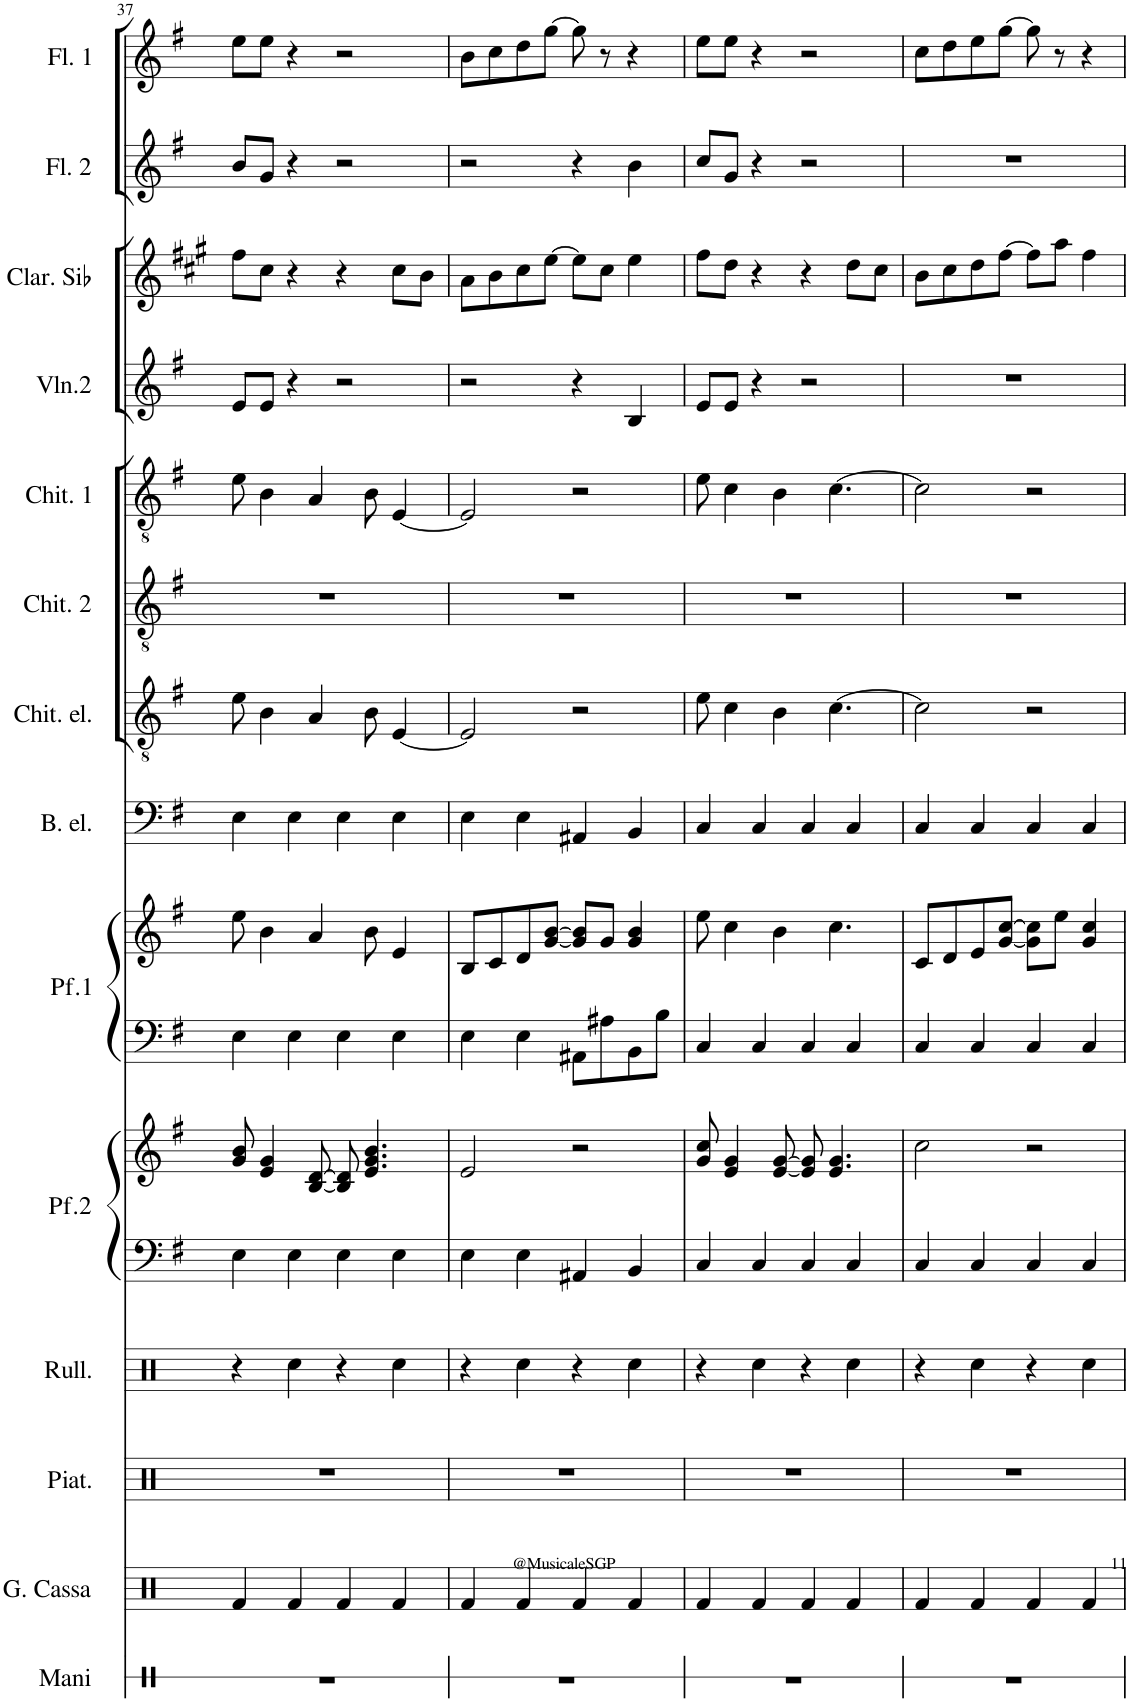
**kern	**kern	**kern	**kern	**kern	**kern	**kern	**kern	**kern	**kern	**kern	**kern	**kern	**kern	**kern	**kern
*part14	*part13	*part12	*part11	*part10	*part10	*part9	*part9	*part8	*part7	*part6	*part5	*part4	*part3	*part2	*part1
*staff16	*staff15	*staff14	*staff13	*staff12	*staff11	*staff10	*staff9	*staff8	*staff7	*staff6	*staff5	*staff4	*staff3	*staff2	*staff1
*I"Battito di mani	*I"Gran cassa	*I"Piatti	*I"Rullante	*I"Piano 2	*	*I"Piano 1	*	*I"Basso elettrico	*I"Chitarra elettrica	*I"Chitarra 2	*I"Chitarra 1	*I"Violino 2	*I"Clarinette en Sib	*I"Flauto 2	*I"Flauto 1
*I'Mani	*I'G. Cassa	*I'Piat.	*I'Rull.	*	*	*	*	*I'B. el.	*I'Chit. el.	*I'Chit. 2	*I'Chit. 1	*I'Vln.2	*I'Clar. Sib	*I'Fl. 2	*I'Fl. 1
!!LO:PB:g=z
*clefX	*clefX	*clefX	*clefX	*clefF4	*clefG2	*clefF4	*clefG2	*clefF4	*clefGv2	*clefGv2	*clefGv2	*clefG2	*clefG2	*clefG2	*clefG2
*	*	*	*	*	*	*	*	*Trd7c12	*	*	*	*	*Trd1c2	*	*
*k[]	*k[]	*k[]	*k[]	*k[f#]	*k[f#]	*k[f#]	*k[f#]	*k[f#]	*k[f#]	*k[f#]	*k[f#]	*k[f#]	*k[f#c#g#]	*k[f#]	*k[f#]
*M4/4	*M4/4	*M4/4	*M4/4	*M4/4	*M4/4	*M4/4	*M4/4	*M4/4	*M4/4	*M4/4	*M4/4	*M4/4	*M4/4	*M4/4	*M4/4
=37	=37	=37	=37	=37	=37	=37	=37	=37	=37	=37	=37	=37	=37	=37	=37
1r	4Rf/	1r	4r	4E\	8g/ 8b/	4E\	8ee\	4E\	8e\	1r	8e\	8e/L	8ff#\L	8b/L	8ee\L
.	.	.	.	.	4e/ 4g/	.	4b\	.	4B\	.	4B\	8e/J	8cc#\J	8g/J	8ee\J
.	4Rf/	.	4Rcc\	4E\	.	4E\	.	4E\	.	.	.	4r	4r	4r	4r
.	.	.	.	.	[8B/ [8d/	.	4a/	.	4A/	.	4A/	.	.	.	.
.	4Rf/	.	4r	4E\	8B/] 8d/]	4E\	.	4E\	.	.	.	2r	4r	2r	2r
.	.	.	.	.	4.e/ 4.g/ 4.b/	.	8b\	.	8B\	.	8B\	.	.	.	.
.	4Rf/	.	4Rcc\	4E\	.	4E\	4e/	4E\	[4E/	.	[4E/	.	8cc#\L	.	.
.	.	.	.	.	.	.	.	.	.	.	.	.	8b\J	.	.
=38	=38	=38	=38	=38	=38	=38	=38	=38	=38	=38	=38	=38	=38	=38	=38
1r	4Rf/	1r	4r	4E\	2e/	4E\	8B/L	4E\	2E/]	1r	2E/]	2r	8a\L	2r	8b\L
.	.	.	.	.	.	.	8c/	.	.	.	.	.	8b\	.	8cc\
.	4Rf/	.	4Rcc\	4E\	.	4E\	8d/	4E\	.	.	.	.	8cc#\	.	8dd\
.	.	.	.	.	.	.	[8g/ [8b/J	.	.	.	.	.	[8ee\J	.	[8gg\J
.	4Rf/	.	4r	4AA#X/	2r	8AA#X\L	8g/] 8b/]L	4AA#X/	2r	.	2r	4r	8ee\L]	4r	8gg\]
.	.	.	.	.	.	8A#X\	8g/J	.	.	.	.	.	8cc#\J	.	8r
.	4Rf/	.	4Rcc\	4BB/	.	8BB\	4g/ 4b/	4BB/	.	.	.	4B/	4ee\	4b\	4r
.	.	.	.	.	.	8B\J	.	.	.	.	.	.	.	.	.
=39	=39	=39	=39	=39	=39	=39	=39	=39	=39	=39	=39	=39	=39	=39	=39
1r	4Rf/	1r	4r	4C/	8g/ 8cc/	4C/	8ee\	4C/	8e\	1r	8e\	8e/L	8ff#\L	8cc/L	8ee\L
.	.	.	.	.	4e/ 4g/	.	4cc\	.	4c\	.	4c\	8e/J	8dd\J	8g/J	8ee\J
.	4Rf/	.	4Rcc\	4C/	.	4C/	.	4C/	.	.	.	4r	4r	4r	4r
.	.	.	.	.	[8e/ [8g/	.	4b\	.	4B\	.	4B\	.	.	.	.
.	4Rf/	.	4r	4C/	8e/] 8g/]	4C/	.	4C/	.	.	.	2r	4r	2r	2r
.	.	.	.	.	4.e/ 4.g/	.	4.cc\	.	[4.c\	.	[4.c\	.	.	.	.
.	4Rf/	.	4Rcc\	4C/	.	4C/	.	4C/	.	.	.	.	8dd\L	.	.
.	.	.	.	.	.	.	.	.	.	.	.	.	8cc#\J	.	.
=40	=40	=40	=40	=40	=40	=40	=40	=40	=40	=40	=40	=40	=40	=40	=40
1r	4Rf/	1r	4r	4C/	2cc\	4C/	8c/L	4C/	2c\]	1r	2c\]	1r	8b\L	1r	8cc\L
.	.	.	.	.	.	.	8d/	.	.	.	.	.	8cc#\	.	8dd\
.	4Rf/	.	4Rcc\	4C/	.	4C/	8e/	4C/	.	.	.	.	8dd\	.	8ee\
.	.	.	.	.	.	.	[8g/ [8cc/J	.	.	.	.	.	[8ff#\J	.	[8gg\J
.	4Rf/	.	4r	4C/	2r	4C/	8g\] 8cc\]L	4C/	2r	.	2r	.	8ff#\L]	.	8gg\]
.	.	.	.	.	.	.	8ee\J	.	.	.	.	.	8aa\J	.	8r
.	4Rf/	.	4Rcc\	4C/	.	4C/	4g/ 4cc/	4C/	.	.	.	.	4ff#\	.	4r
=	=	=	=	=	=	=	=	=	=	=	=	=	=	=	=
*-	*-	*-	*-	*-	*-	*-	*-	*-	*-	*-	*-	*-	*-	*-	*-
